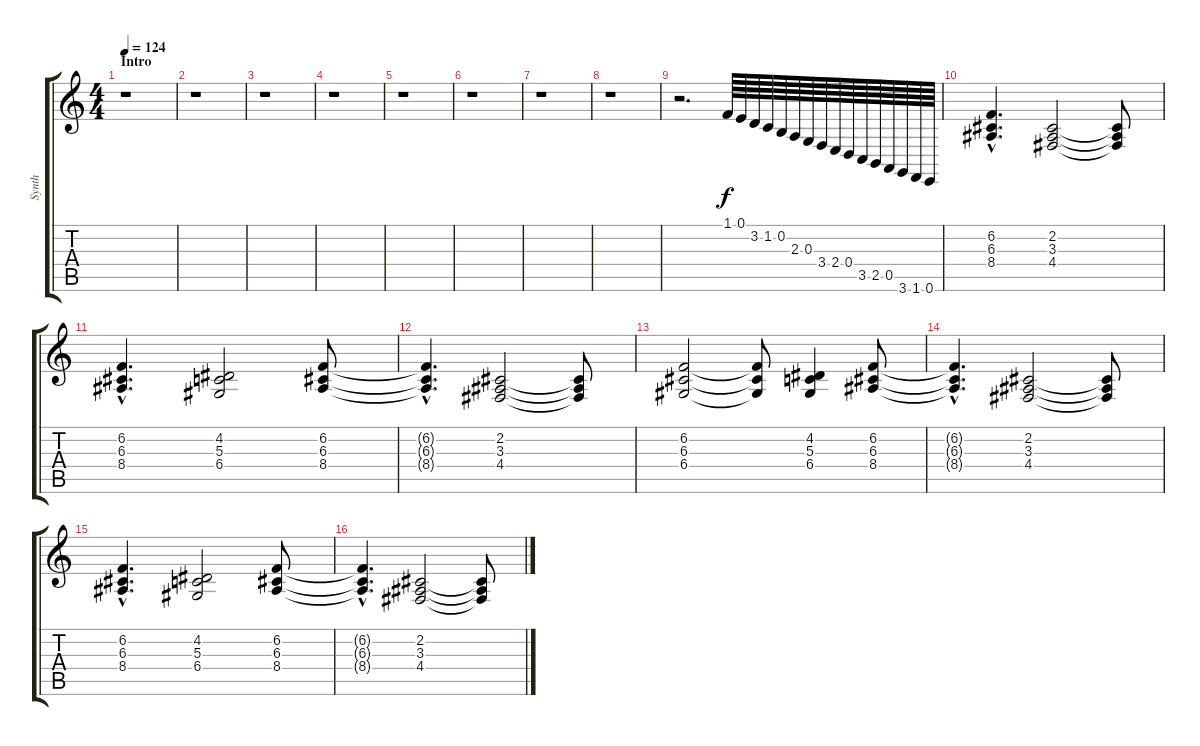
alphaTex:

\track ("Synth" "Synth") {instrument synthstrings1}
\staff {score tabs}
\tuning (E4 B3 G3 D3 A2 E2) {hide}
\ts (4 4)
\section ("" "Intro")
\tempo 124
\clef g2
\ks c
r.1{dy f instrument synthstrings1} |
r.1 |
r.1 |
r.1 |
r.1 |
r.1 |
r.1 |
r.1 |
r.2{d} 1.1.64 0.1.64 3.2.64 1.2.64 0.2.64 2.3.64 0.3.64 3.4.64 2.4.64 0.4.64 3.5.64 2.5.64 0.5.64 3.6.64 1.6.64 0.6.64 |
(6.2{hac} 6.3{hac} 8.4{hac}).4{d} (2.2 3.3 4.4).2 (2.2{t} 3.3{t} 4.4{t}).8 |
(6.2{hac} 6.3{hac} 8.4{hac}).4{d} (4.2 5.3 6.4).2 (6.2 6.3 8.4).8 |
(6.2{hac t} 6.3{hac t} 8.4{hac t}).4{d} (2.2 3.3 4.4).2 (2.2{t} 3.3{t} 4.4{t}).8 |
(6.2 6.3 6.4).2 (6.2{t} 6.3{t} 6.4{t}).8 (4.2 5.3 6.4).4 (6.2 6.3 8.4).8 |
(6.2{hac t} 6.3{hac t} 8.4{hac t}).4{d} (2.2 3.3 4.4).2 (2.2{t} 3.3{t} 4.4{t}).8 |
(6.2{hac} 6.3{hac} 8.4{hac}).4{d} (4.2 5.3 6.4).2 (6.2 6.3 8.4).8 |
(6.2{hac t} 6.3{hac t} 8.4{hac t}).4{d} (2.2 3.3 4.4).2 (2.2{t} 3.3{t} 4.4{t}).8
